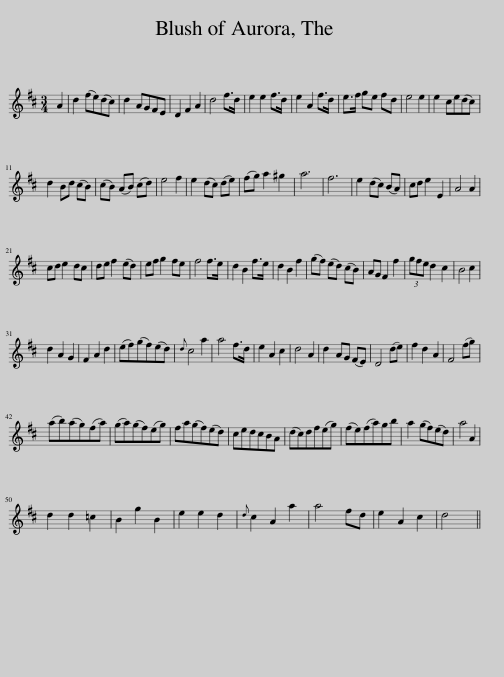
X:1
L:1/8
M:3/4
I:linebreak $
K:D
V:1 treble
V:1
 A2 | d2 (fe)(dc) | d2 AGFE | D2 F2 A2 | d4 f>d | %5
 e2 e2 f>d | e2 A2 f>d | e>f ge fd | e4 e2 | e2 ce(dc) |$ %10
 d2 Bd (cB) | (cB) (AB) (cd) | e4 f2 | e2 (dc) (de) | (fg) a2 ^g2 | %15
 a6 | f6 | e2 (dc) (BA) | cd e2 E2 | A4 A2 |$ %20
 cd e2 dc | de f2 (ed) | ef g2 fe | f4 f>e | d2 B2 f>e | %25
 d2 B2 f2 | (gf) (ed) (cB) | AG F2 f2 | (3gfe d2 c2 | B4 c2 |$ %30
 d2 A2 G2 | F2 A2 d2 | (ef)(gf)(ed) |{d} c4 a2 | a4 f>d | %35
 e2 A2 c2 | d4 A2 | d2 AG (FE) | D4 (de) | f2 d2 A2 | %40
 F4 (fg) |$ (ab)(ag)(fa) | (ga)(gf)(eg) | fa(gf)(ed) | cedcBA | %45
 (dc)df(eg) | (fe)(fa)gb | a2 (gf)(ed) | a4 A2 |$ d2 d2 =c2 | %50
 B2 g2 B2 | e2 e2 d2 |{d} c2 A2 a2 | a4 fd | e2 A2 c2 | %55
 d4 || %56
